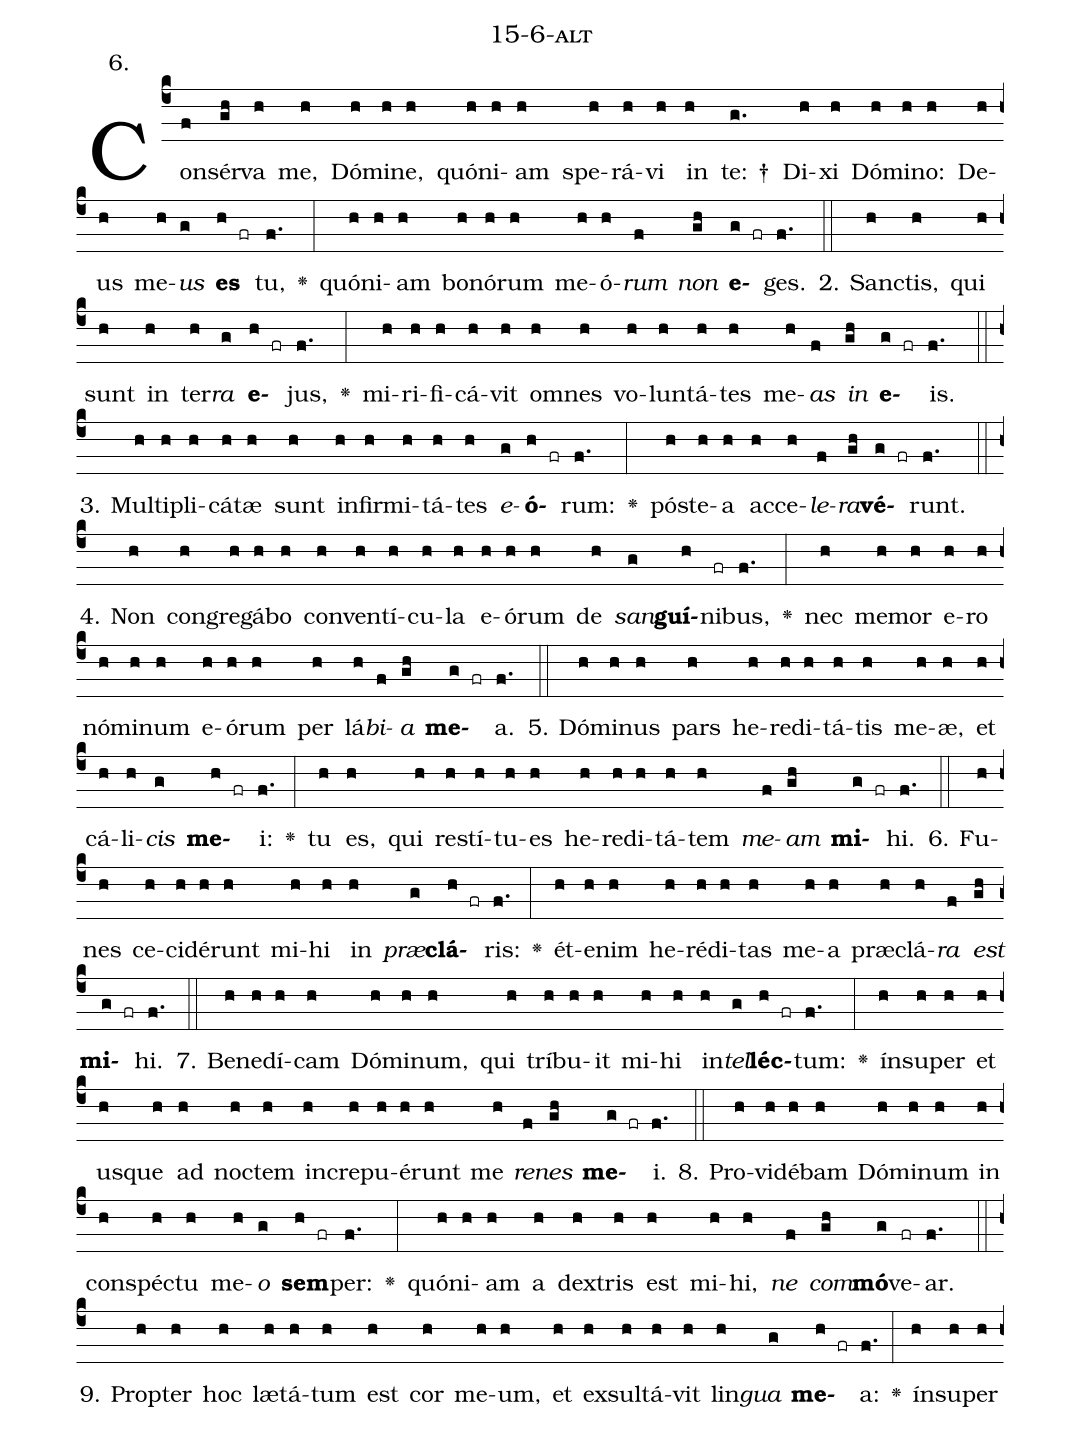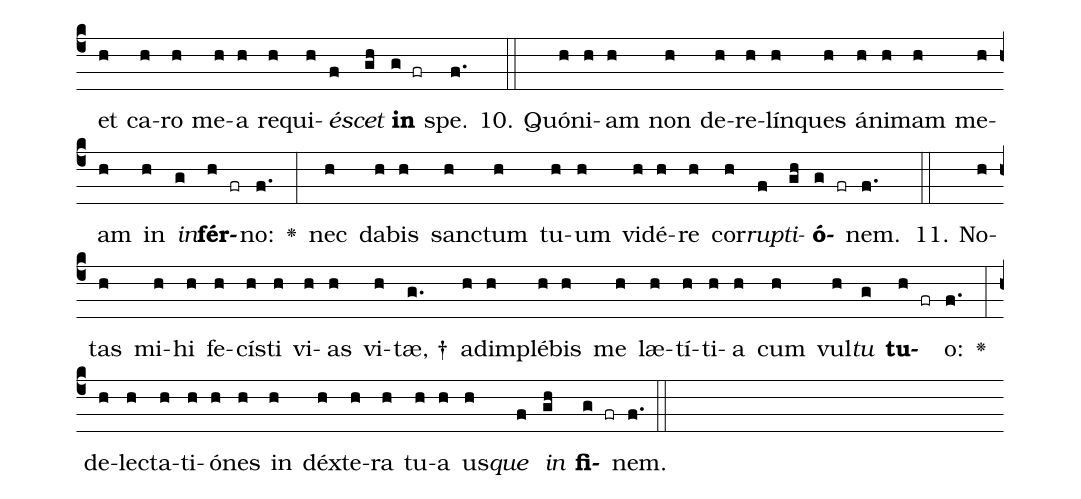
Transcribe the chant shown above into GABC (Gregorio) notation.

name: 15-6-alt;
annotation: 6.;
%%
(c4)Con(f)sér(gh)va(h) me,(h) Dó(h)mi(h)ne,(h) quón(h)i(h)am(h) spe(h)rá(h)vi(h) in(h) te: †(g.) Di(h)xi(h) Dó(h)mi(h)no:(h) De(h)us(h) me(h)<i>us</i>(g) <b>es</b>(h fr) tu,(f.) <v>\greheightstar</v>(:) quón(h)i(h)am(h) bo(h)nó(h)rum(h) me(h)ó(h)<i>rum</i>(f) <i>non</i>(gh) <b>e</b>(g fr)ges.(f.) (::)
2. Sanc(h)tis,(h) qui(h) sunt(h) in(h) ter(h)<i>ra</i>(g) <b>e</b>(h fr)jus,(f.) <v>\greheightstar</v>(:) mi(h)ri(h)fi(h)cá(h)vit(h) om(h)nes(h) vo(h)lun(h)tá(h)tes(h) me(h)<i>as</i>(f) <i>in</i>(gh) <b>e</b>(g fr)is.(f.) (::)
3. Mul(h)ti(h)pli(h)cá(h)tæ(h) sunt(h) in(h)fir(h)mi(h)tá(h)tes(h) <i>e</i>(g)<b>ó</b>(h fr)rum:(f.) <v>\greheightstar</v>(:) póst(h)e(h)a(h) ac(h)ce(h)<i>le</i>(f)<i>ra</i>(gh)<b>vé</b>(g fr)runt.(f.) (::)
4. Non(h) con(h)gre(h)gá(h)bo(h) con(h)ven(h)tí(h)cu(h)la(h) e(h)ó(h)rum(h) de(h) <i>san</i>(g)<b>guí</b>(h)ni(fr)bus,(f.) <v>\greheightstar</v>(:) nec(h) me(h)mor(h) e(h)ro(h) nó(h)mi(h)num(h) e(h)ó(h)rum(h) per(h) lá(h)<i>bi</i>(f)<i>a</i>(gh) <b>me</b>(g fr)a.(f.) (::)
5. Dó(h)mi(h)nus(h) pars(h) he(h)re(h)di(h)tá(h)tis(h) me(h)æ,(h) et(h) cá(h)li(h)<i>cis</i>(g) <b>me</b>(h fr)i:(f.) <v>\greheightstar</v>(:) tu(h) es,(h) qui(h) re(h)stí(h)tu(h)es(h) he(h)re(h)di(h)tá(h)tem(h) <i>me</i>(f)<i>am</i>(gh) <b>mi</b>(g fr)hi.(f.) (::)
6. Fu(h)nes(h) ce(h)ci(h)dé(h)runt(h) mi(h)hi(h) in(h) <i>præ</i>(g)<b>clá</b>(h fr)ris:(f.) <v>\greheightstar</v>(:) ét(h)e(h)nim(h) he(h)ré(h)di(h)tas(h) me(h)a(h) præ(h)clá(h)<i>ra</i>(f) <i>est</i>(gh) <b>mi</b>(g fr)hi.(f.) (::)
7. Be(h)ne(h)dí(h)cam(h) Dó(h)mi(h)num,(h) qui(h) trí(h)bu(h)it(h) mi(h)hi(h) in(h)<i>tel</i>(g)<b>léc</b>(h fr)tum:(f.) <v>\greheightstar</v>(:) ín(h)su(h)per(h) et(h) us(h)que(h) ad(h) noc(h)tem(h) in(h)cre(h)pu(h)é(h)runt(h) me(h) <i>re</i>(f)<i>nes</i>(gh) <b>me</b>(g fr)i.(f.) (::)
8. Pro(h)vi(h)dé(h)bam(h) Dó(h)mi(h)num(h) in(h) con(h)spéc(h)tu(h) me(h)<i>o</i>(g) <b>sem</b>(h fr)per:(f.) <v>\greheightstar</v>(:) quón(h)i(h)am(h) a(h) dex(h)tris(h) est(h) mi(h)hi,(h) <i>ne</i>(f) <i>com</i>(gh)<b>mó</b>(g)ve(fr)ar.(f.) (::)
9. Prop(h)ter(h) hoc(h) læ(h)tá(h)tum(h) est(h) cor(h) me(h)um,(h) et(h) ex(h)sul(h)tá(h)vit(h) lin(h)<i>gua</i>(g) <b>me</b>(h fr)a:(f.) <v>\greheightstar</v>(:) ín(h)su(h)per(h) et(h) ca(h)ro(h) me(h)a(h) re(h)qui(h)<i>é</i>(f)<i>scet</i>(gh) <b>in</b>(g fr) spe.(f.) (::)
10. Quón(h)i(h)am(h) non(h) de(h)re(h)lín(h)ques(h) á(h)ni(h)mam(h) me(h)am(h) in(h) <i>in</i>(g)<b>fér</b>(h fr)no:(f.) <v>\greheightstar</v>(:) nec(h) da(h)bis(h) sanc(h)tum(h) tu(h)um(h) vi(h)dé(h)re(h) cor(h)<i>rup</i>(f)<i>ti</i>(gh)<b>ó</b>(g fr)nem.(f.) (::)
11. No(h)tas(h) mi(h)hi(h) fe(h)cís(h)ti(h) vi(h)as(h) vi(h)tæ, †(g.) ad(h)im(h)plé(h)bis(h) me(h) læ(h)tí(h)ti(h)a(h) cum(h) vul(h)<i>tu</i>(g) <b>tu</b>(h fr)o:(f.) <v>\greheightstar</v>(:) de(h)lec(h)ta(h)ti(h)ó(h)nes(h) in(h) déx(h)te(h)ra(h) tu(h)a(h) us(h)<i>que</i>(f) <i>in</i>(gh) <b>fi</b>(g fr)nem.(f.) (::)
